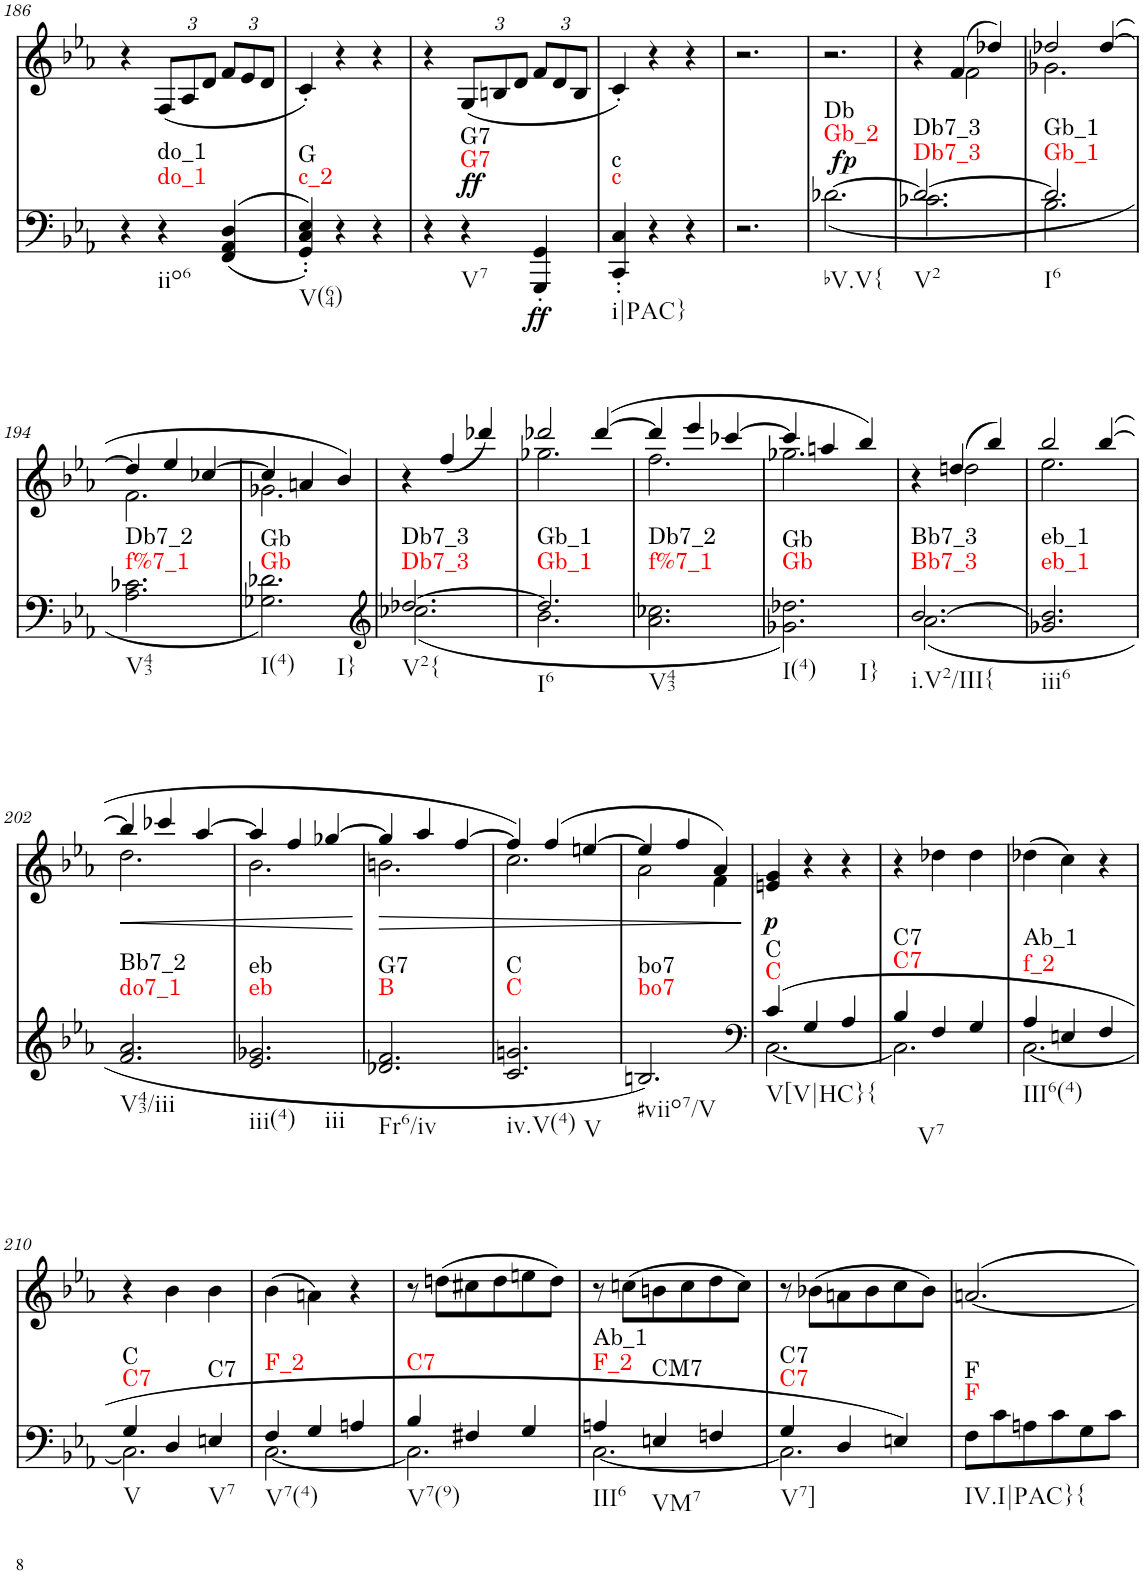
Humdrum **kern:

**kern	**dynam	**harte	**kern	**dynam
*part2	*part2	*part2	*part1	*part1
*staff2	*staff2	*	*staff1	*staff1
*I"piano	*	*	*I"piano	*
*I'Pno	*	*	*I'Pno	*
!!LO:PB:g=z
*clefF4	*	*	*clefG2	*
*k[b-e-a-]	*	*	*k[b-e-a-]	*
*c:	*	*	*c:	*
*M3/4	*	*	*M3/4	*
=186	=186	=186	=186	=186
4r	.	.	4r	.
*	*	*	*Xbrackettup	*
!	!	!LO:H:n=1:kt=do_1	!	!
!	!	!LO:H:n=2:kt=do_1	!	!
4r	.	N N	(12F/L	.
.	.	.	12A-/	.
.	.	.	12d/J	.
((>4FF/ 4AA-/ 4D/	.	.	12f/L	.
.	.	.	12e-/	.
.	.	.	12d/J	.
=187	=187	=187	=187	=187
!	!	!LO:H:n=1:kt=c_2	!	!
!	!	!LO:H:n=2:kt=G	!	!
4GG/' 4C/' 4E-/'))	.	N N	4c'/)	.
4r	.	.	4r	.
4r	.	.	4r	.
=188	=188	=188	=188	=188
4r	.	.	4r	.
!	!LO:DY:a	!LO:H:n=1:kt=G7	!	!
!	!	!LO:H:n=2:kt=G7	!	!
4r	ff	N N	(12G/L	.
.	.	.	12Bn/	.
.	.	.	12d/J	.
!	!LO:DY:b	!	!	!
4GGG/' 4GG/'	ff	.	12f/L	.
.	.	.	12d/	.
.	.	.	12B/J	.
=189	=189	=189	=189	=189
!	!	!LO:H:n=1:kt=c	!	!
!	!	!LO:H:n=2:kt=c	!	!
4CC/' 4C/'	.	N N	4c'/)	.
4r	.	.	4r	.
4r	.	.	4r	.
=190	=190	=190	=190	=190
2.r	.	.	2.r	.
=191	=191	=191	=191	=191
!	!LO:DY:a	!LO:H:n=1:kt=Gb_2	!	!
!	!	!LO:H:n=2:kt=Db	!	!
(<[>2.d-X\	fp	N N	2.r	.
=192	=192	=192	=192	=192
*^	*	*	*^	*
!	!	!	!LO:H:n=1:kt=Db7_3	!	!	!
!	!	!	!LO:H:n=2:kt=Db7_3	!	!	!
2.d-/_	2.c-X\	.	N N	4r	4ryy	.
.	.	.	.	(4f/	2f\	.
.	.	.	.	4dd-X/)	.	.
=193	=193	=193	=193	=193	=193	=193
!	!	!	!LO:H:n=1:kt=Gb_1	!	!	!
!	!	!	!LO:H:n=2:kt=Gb_1	!	!	!
2.d-/]	2.B-\	.	N N	2dd-X/	2.g-X\	.
.	.	.	.	([4dd-/	.	.
*v	*v	*	*	*	*	*
!!LO:LB:g=z	!!
=194	=194	=194	=194	=194	=194
!	!	!LO:H:n=1:kt=f%7_1	!	!	!
!	!	!LO:H:n=2:kt=Db7_2	!	!	!
2.A-\ 2.c-X\	.	N N	4dd-/]	2.f\	.
.	.	.	4ee-/	.	.
.	.	.	[4cc-X/	.	.
=195	=195	=195	=195	=195	=195
!	!	!LO:H:n=1:kt=Gb	!	!	!
!	!	!LO:H:n=2:kt=Gb	!	!	!
2.G-X\ 2.d-X\)	.	N N	4cc-/]	2.g-X\	.
.	.	.	4an/	.	.
.	.	.	4b-/)	.	.
*	*	*	*v	*v	*
=196	=196	=196	=196	=196
*clefG2	*	*	*	*
*^	*	*	*	*
!	!	!	!LO:H:n=1:kt=Db7_3	!	!
!	!	!	!LO:H:n=2:kt=Db7_3	!	!
[2.dd-X/	(2.cc-X\	.	N N	4r	.
.	.	.	.	(4ff/	.
.	.	.	.	4ddd-X/)	.
=197	=197	=197	=197	=197	=197
*	*	*	*	*^	*
!	!	!	!LO:H:n=1:kt=Gb_1	!	!	!
!	!	!	!LO:H:n=2:kt=Gb_1	!	!	!
2.dd-/]	2.b-\	.	N N	2ddd-X/	2.gg-X\	.
.	.	.	.	([4ddd-/	.	.
*v	*v	*	*	*	*	*
=198	=198	=198	=198	=198	=198
!	!	!LO:H:n=1:kt=f%7_1	!	!	!
!	!	!LO:H:n=2:kt=Db7_2	!	!	!
2.a-\ 2.cc-X\	.	N N	4ddd-/]	2.ff\	.
.	.	.	4eee-/	.	.
.	.	.	[4ccc-X/	.	.
=199	=199	=199	=199	=199	=199
!	!	!LO:H:n=1:kt=Gb	!	!	!
!	!	!LO:H:n=2:kt=Gb	!	!	!
2.g-X\ 2.dd-X\)	.	N N	4ccc-/]	2.gg-X\	.
.	.	.	4aan/	.	.
.	.	.	4bb-/)	.	.
=200	=200	=200	=200	=200	=200
*^	*	*	*	*	*
!	!	!	!LO:H:n=1:kt=Bb7_3	!	!	!
!	!	!	!LO:H:n=2:kt=Bb7_3	!	!	!
[2.b-/	(2.a-\	.	N N	4r	4ryy	.
.	.	.	.	(4ddn/	2ddn\	.
.	.	.	.	4bb-/)	.	.
*v	*v	*	*	*	*	*
=201	=201	=201	=201	=201	=201
!	!	!LO:H:n=1:kt=eb_1	!	!	!
!	!	!LO:H:n=2:kt=eb_1	!	!	!
2.g-X/ 2.b-/]	.	N N	2bb-/	2.ee-\	.
.	.	.	([4bb-/	.	.
!!LO:LB:g=z	!!
=202	=202	=202	=202	=202	=202
!	!	!LO:H:n=1:kt=do7_1	!	!	!LO:HP:b
!	!	!LO:H:n=2:kt=Bb7_2	!	!	!
2.f/ 2.a-/	.	N N	4bb-/]	2.dd\	<
.	.	.	4ccc-X/	.	.
.	.	.	[4aa-/	.	.
=203	=203	=203	=203	=203	=203
!	!	!LO:H:n=1:kt=eb	!	!	!
!	!	!LO:H:n=2:kt=eb	!	!	!
2.e-/ 2.g-X/	.	N N	4aa-/]	2.b-\	.
.	.	.	4ff/	.	.
.	.	.	[4gg-X/	.	.
*	*	*	*v	*v	*
.	.	.	.	[
=204	=204	=204	=204	=204
!	!	!LO:H:n=1:kt=B	!	!LO:HP:b
*	*	*	*^	*
!	!	!LO:H:n=2:kt=G7	!	!	!
2.d-X/ 2.f/	.	N N	4gg-/]	2.bn\	>
.	.	.	4aa-/	.	.
.	.	.	[4ff/	.	.
=205	=205	=205	=205	=205	=205
!	!	!LO:H:n=1:kt=C	!	!	!
!	!	!LO:H:n=2:kt=C	!	!	!
2.c/ 2.gn/	.	N N	4ff/])	2.cc\	.
.	.	.	(4ff/	.	.
.	.	.	[4een/	.	.
=206	=206	=206	=206	=206	=206
!	!	!LO:H:n=1:kt=bo7	!	!	!
!	!	!LO:H:n=2:kt=bo7	!	!	!
2.Bn/)	.	N N	4ee/]	2a-\	.
.	.	.	4ff/	.	.
.	.	.	4a-/)	4f\	.
*	*	*	*v	*v	*
.	.	.	.	]
=207	=207	=207	=207	=207
*clefF4	*	*	*	*
*^	*	*	*	*
!	!	!	!LO:H:n=1:kt=C	!	!LO:DY:b
!	!	!	!LO:H:n=2:kt=C	!	!
(4c/	[2.C\	.	N N	4en/ 4g/	p
4G/	.	.	.	4r	.
4A-/	.	.	.	4r	.
=208	=208	=208	=208	=208	=208
!	!	!	!LO:H:n=1:kt=C7	!	!
!	!	!	!LO:H:n=2:kt=C7	!	!
4B-/	2.C\]	.	N N	4r	.
4F/	.	.	.	4dd-X\	.
4G/	.	.	.	4dd-\	.
=209	=209	=209	=209	=209	=209
!	!	!	!LO:H:n=1:kt=f_2	!	!
!	!	!	!LO:H:n=2:kt=Ab_1	!	!
4A-/	[2.C\	.	N N	(4dd-X\	.
4En/	.	.	.	4cc\)	.
4F/	.	.	.	4r	.
!!LO:LB:g=z
=210	=210	=210	=210	=210	=210
!	!	!	!LO:H:n=1:kt=C7	!	!
!	!	!	!LO:H:n=2:kt=C	!	!
4G/	2.C\]	.	N N	4r	.
4D/	.	.	.	4b-\	.
!	!	!	!LO:H:kt=C7	!	!
4En/	.	.	N	4b-\	.
=211	=211	=211	=211	=211	=211
!	!	!	!LO:H:kt=F_2	!	!
4F/	[2.C\	.	N	(4b-\	.
4G/	.	.	.	4an\)	.
4An/	.	.	.	4r	.
=212	=212	=212	=212	=212	=212
!	!	!	!LO:H:kt=C7	!	!
4B-/	2.C\]	.	N	8r	.
.	.	.	.	(8ddn\L	.
4F#X/	.	.	.	8cc#X\	.
.	.	.	.	8dd\	.
4G/	.	.	.	8een\	.
.	.	.	.	8dd\J)	.
=213	=213	=213	=213	=213	=213
!	!	!	!LO:H:n=1:kt=F_2	!	!
!	!	!	!LO:H:n=2:kt=Ab_1	!	!
4An/	[2.C\	.	N N	8r	.
.	.	.	.	(8ccn\L	.
!	!	!	!LO:H:kt=CM7	!	!
4En/	.	.	N	8bn\	.
.	.	.	.	8cc\	.
4Fn/	.	.	.	8dd\	.
.	.	.	.	8cc\J)	.
=214	=214	=214	=214	=214	=214
!	!	!	!LO:H:n=1:kt=C7	!	!
!	!	!	!LO:H:n=2:kt=C7	!	!
4G/	2.C\]	.	N N	8r	.
.	.	.	.	(8b-X\L	.
4D/	.	.	.	8an\	.
.	.	.	.	8b-\	.
4En/)	.	.	.	8cc\	.
.	.	.	.	8b-\J)	.
*v	*v	*	*	*	*
=215	=215	=215	=215	=215
!	!	!LO:H:n=1:kt=F	!	!
!	!	!LO:H:n=2:kt=F	!	!
8F\L	.	N N	[2.an/	.
8c\	.	.	.	.
8An\	.	.	.	.
8c\	.	.	.	.
8G\	.	.	.	.
8c\J	.	.	.	.
=	=	=	=	=
*-	*-	*-	*-	*-
